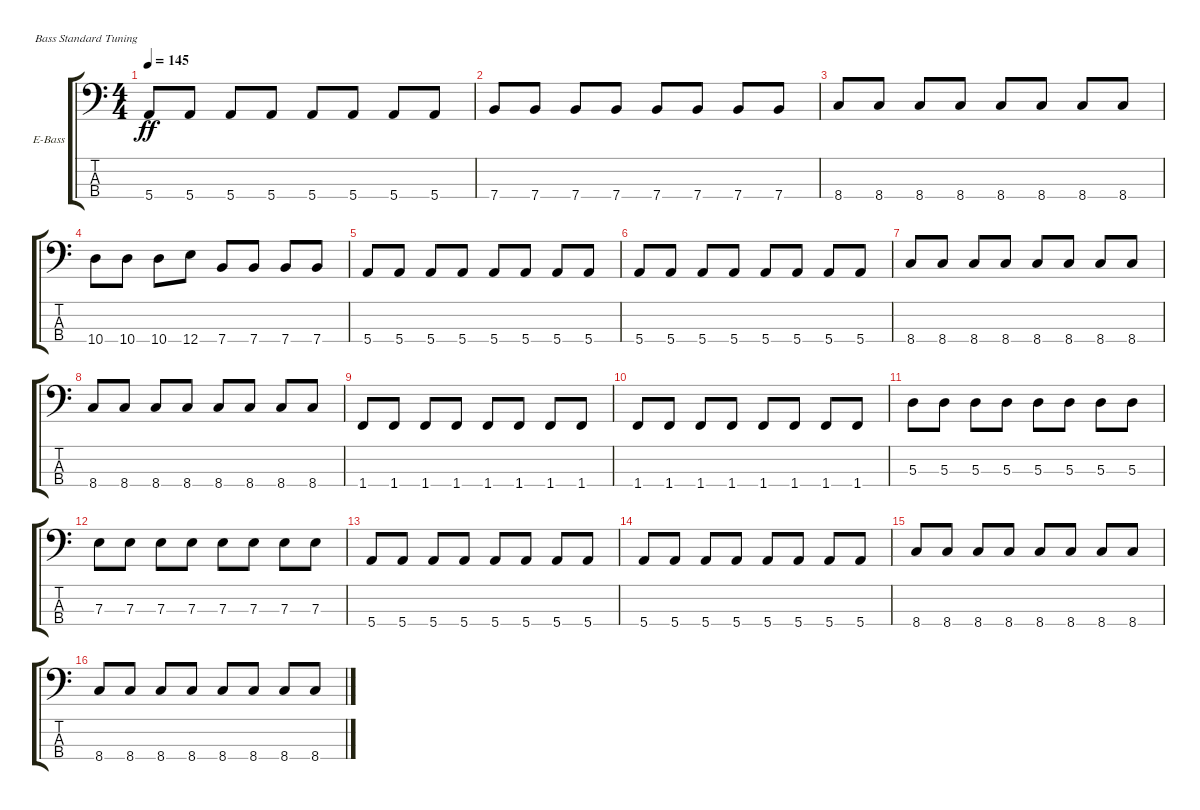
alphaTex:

\defaultSystemsLayout 4
\bracketExtendMode groupsimilarinstruments
\firstSystemTrackNameOrientation horizontal
\otherSystemsTrackNameOrientation horizontal
\track ("Electric Bass" "E-Bass") {instrument electricbassfinger}
\staff {score tabs}
\tuning (G2 D2 A1 E1)
\ts (4 4)
\tempo 145
\clef f4
\scale
0.333333
\ks c
5.4.8{dy ff} 5.4.8 5.4.8 5.4.8 5.4.8 5.4.8 5.4.8 5.4.8 |
\scale
0.333333 7.4.8 7.4.8 7.4.8 7.4.8 7.4.8 7.4.8 7.4.8 7.4.8 |
\scale
0.333333 8.4.8 8.4.8 8.4.8 8.4.8 8.4.8 8.4.8 8.4.8 8.4.8 |
\scale
0.333333 10.4.8 10.4.8 10.4.8 12.4.8 7.4.8 7.4.8 7.4.8 7.4.8 |
\scale
0.333333 5.4.8 5.4.8 5.4.8 5.4.8 5.4.8 5.4.8 5.4.8 5.4.8 |
\scale
0.333333 5.4.8 5.4.8 5.4.8 5.4.8 5.4.8 5.4.8 5.4.8 5.4.8 |
\scale
0.333333 8.4.8 8.4.8 8.4.8 8.4.8 8.4.8 8.4.8 8.4.8 8.4.8 |
\scale
0.333333 8.4.8 8.4.8 8.4.8 8.4.8 8.4.8 8.4.8 8.4.8 8.4.8 |
\scale
0.333333 1.4.8 1.4.8 1.4.8 1.4.8 1.4.8 1.4.8 1.4.8 1.4.8 |
\scale
0.333333 1.4.8 1.4.8 1.4.8 1.4.8 1.4.8 1.4.8 1.4.8 1.4.8 |
\scale
0.333333 5.3.8 5.3.8 5.3.8 5.3.8 5.3.8 5.3.8 5.3.8 5.3.8 |
\scale
0.333333 7.3.8 7.3.8 7.3.8 7.3.8 7.3.8 7.3.8 7.3.8 7.3.8 |
\scale
0.333333 5.4.8 5.4.8 5.4.8 5.4.8 5.4.8 5.4.8 5.4.8 5.4.8 |
\scale
0.333333 5.4.8 5.4.8 5.4.8 5.4.8 5.4.8 5.4.8 5.4.8 5.4.8 |
\scale
0.333333 8.4.8 8.4.8 8.4.8 8.4.8 8.4.8 8.4.8 8.4.8 8.4.8 |
\scale
0.333333 8.4.8 8.4.8 8.4.8 8.4.8 8.4.8 8.4.8 8.4.8 8.4.8
